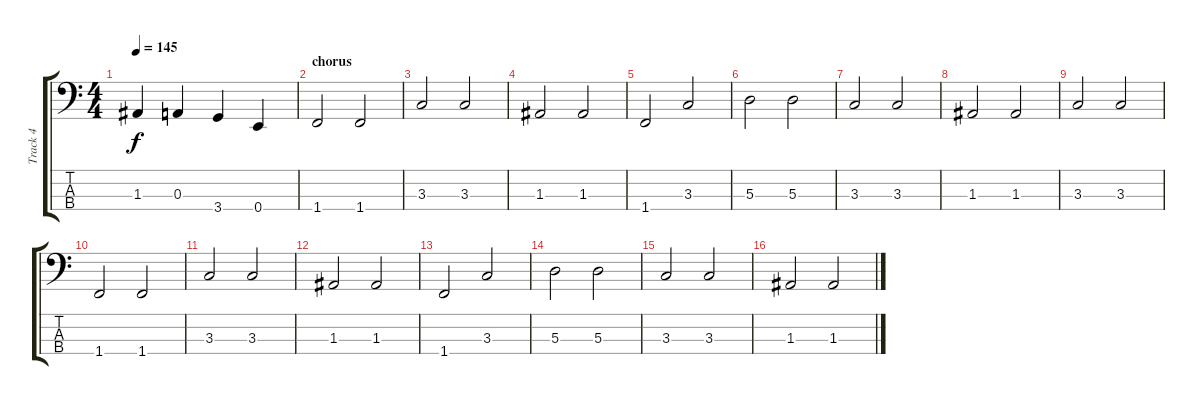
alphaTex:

\track ("Track 4" "Track 4") {instrument electricbasspick}
\staff {score tabs}
\tuning (G2 D2 A1 E1) {hide}
\ts (4 4)
\tempo 145
\clef f4
\ks c
1.3.4{dy f} 0.3.4 3.4.4 0.4.4 |
\section ("" "chorus")
1.4.2 1.4.2 |
3.3.2 3.3.2 |
1.3.2 1.3.2 |
1.4.2 3.3.2 |
5.3.2 5.3.2 |
3.3.2 3.3.2 |
1.3.2 1.3.2 |
3.3.2 3.3.2 |
1.4.2 1.4.2 |
3.3.2 3.3.2 |
1.3.2 1.3.2 |
1.4.2 3.3.2 |
5.3.2 5.3.2 |
3.3.2 3.3.2 |
1.3.2 1.3.2
